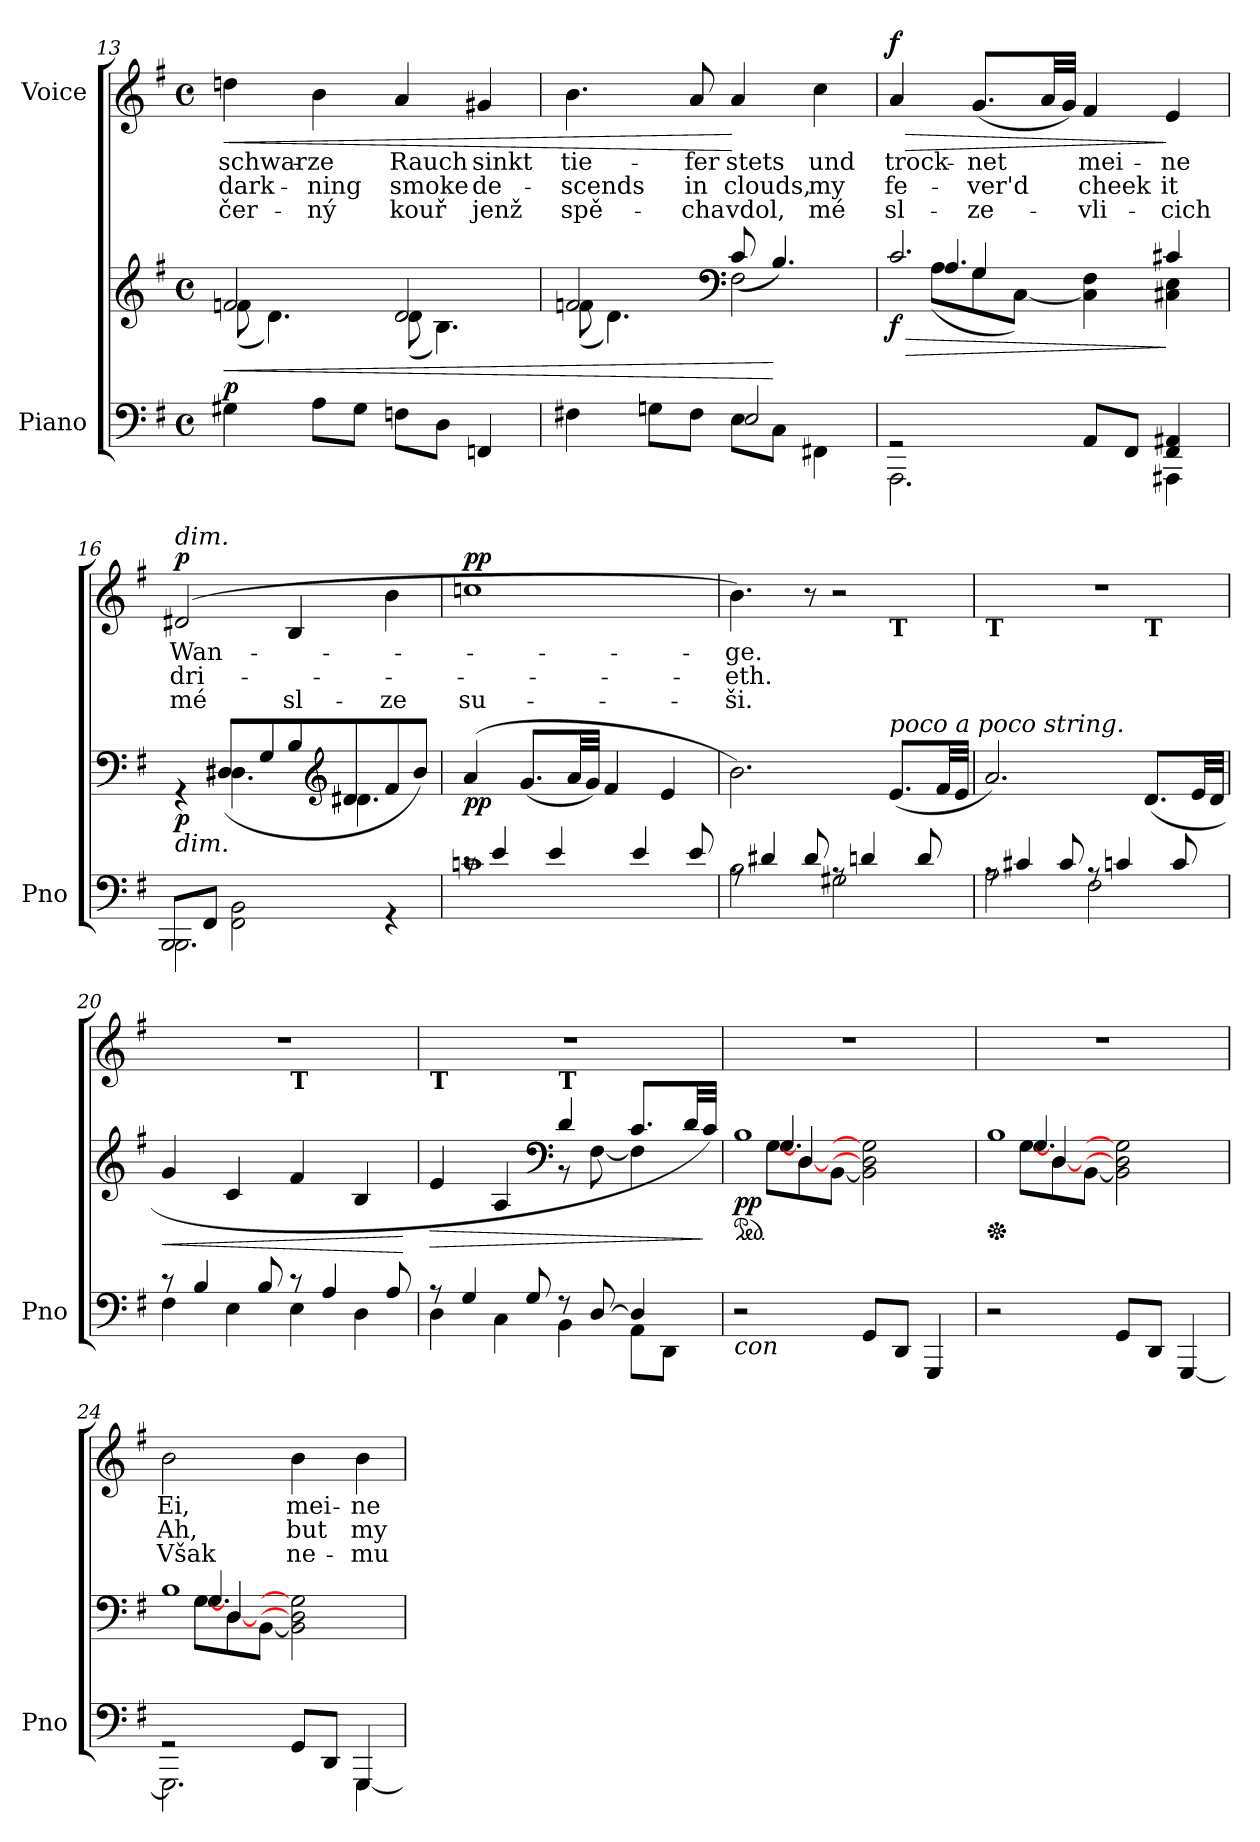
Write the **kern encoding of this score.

**kern	**kern	**dynam	**kern	**text	**text	**text	**dynam
*part2	*part2	*part2	*part1	*part1	*part1	*part1	*part1
*staff3	*staff2	*staff2/3	*staff1	*staff1	*staff1	*staff1	*staff1
*I"Piano	*	*	*I"Voice	*	*	*	*
*I'Pno	*	*	*	*	*	*	*
!!LO:PB:g=z
*clefF4	*clefG2	*	*clefG2	*	*	*	*
*k[f#]	*k[f#]	*	*k[f#]	*	*	*	*
*M4/4	*M4/4	*	*M4/4	*	*	*	*
*met(c)	*met(c)	*	*met(c)	*	*	*	*
=13	=13	=13	=13	=13	=13	=13	=13
!	!	!LO:HP:b	!	!LO:LY:b	!LO:LY:b	!LO:LY:b	!LO:HP:b
*	*^	*	*	*	*	*	*
!	!	!	!LO:DY:n=1:a=2	!	!	!	!	!
4G#X\	2fn/	(<8f\	< p	4ddn\	schwar-	dark-	čer-	<
.	.	4.d\)	.	.	.	.	.	.
!	!	!	!	!	!LO:LY:b	!LO:LY:b	!LO:LY:b	!
8A\L	.	.	.	4b\	-ze	-ning	-ný	.
8G#\J	.	.	.	.	.	.	.	.
!	!	!	!	!	!LO:LY:b	!LO:LY:b	!LO:LY:b	!
8Fn\L	2d/	(<8d\	.	4a/	Rauch	smoke	kouř	.
8D\J	.	4.B\)	.	.	.	.	.	.
!	!	!	!	!	!LO:LY:b	!LO:LY:b	!LO:LY:b	!
4FFn/	.	.	.	4g#X/	sinkt	de-	jenž	.
=14	=14	=14	=14	=14	=14	=14	=14	=14
*^	*	*	*	*	*	*	*	*
!	!	!	!	!	!	!LO:LY:b	!LO:LY:b	!LO:LY:b	!
4F#X\	2ryy	2fn/	(<8f\	.	4.b\	tie-	-scends	spě-	.
.	.	.	4.d\)	.	.	.	.	.	.
8Gn\L	.	.	.	.	.	.	.	.	.
!	!	!	!	!	!	!LO:LY:b	!LO:LY:b	!LO:LY:b	!
8F#\J	.	.	.	.	8a/	-fer	in	-cha	.
*	*	*clefF4	*	*	*	*	*	*	*
!	!	!	!	!	!	!LO:LY:b	!LO:LY:b	!LO:LY:b	!
8E\L	2E/	2F#\	(>8c/	.	4a/	stets	clouds,	vdol,	[
8C\J	.	.	4.B/)	[	.	.	.	.	.
!	!	!	!	!	!	!LO:LY:b	!LO:LY:b	!LO:LY:b	!
4FF#X\	.	.	.	.	4cc\	und	my	mé	.
*	*	*v	*v	*	*	*	*	*	*
=15	=15	=15	=15	=15	=15	=15	=15	=15
!	!	!	!LO:HP:b	!	!LO:LY:b	!LO:LY:b	!LO:LY:b	!LO:HP:b
*	*	*^	*	*	*	*	*	*
*	*	*	*^	*	*	*	*	*	*
*	*	*	*	*^	*	*	*	*	*	*
!	!	!	!	!	!	!LO:DY:n=1:b	!	!	!	!	!LO:DY:n=1:a
2rGG	2.AAA\	2.c/	8ryy	8ryy	4ryy	> f	4a/	trock-	fe-	sl-	> f
!	!	!	!LO:N:head=solid	!	!	!	!	!	!	!	!
.	.	.	(<8A\L	4.A/	.	.	.	.	.	.	.
!	!	!	!	!	!	!	!	!LO:LY:b	!LO:LY:b	!LO:LY:b	!
.	.	.	8G\	.	4G/	.	(<8.g/L	-net	-ver'd	-ze-	.
.	.	.	[8C\J)	.	.	.	.	.	.	.	.
.	.	.	.	.	.	.	32a/LL	.	.	.	.
.	.	.	.	.	.	.	32g/JJJ)	.	.	.	.
!	!	!	!	!	!	!	!	!LO:LY:b	!LO:LY:b	!LO:LY:b	!
8AA/L	.	.	4C\] 4F#\	2ryy	2ryy	.	4f#/	mei-	cheek	-vli-	.
8FF#/J	.	.	.	.	.	.	.	.	.	.	.
!	!	!	!	!	!	!	!	!LO:LY:b	!LO:LY:b	!LO:LY:b	!
4FF#/ 4AA#X/	4AAA#X\	4c#X/	4C#X\ 4E\	.	.	]	4e/	-ne	it	-cich	]
*	*	*	*v	*v	*v	*	*	*	*	*	*
=16	=16	=16	=16	=16	=16	=16	=16	=16	=16
!	!	!	!	!	!LO:TX:a:i:t=dim.	!	!	!	!
!	!	!LO:TX:b:i:t=dim.	!	!	!	!	!	!	!
!	!LO:N:head=open	!	!	!LO:DY:b	!	!LO:LY:b	!LO:LY:b	!LO:LY:b	!LO:DY:a
2.BBB\	8BBB/L	4rGG	4ryy	p	(>2d#X/	Wan-	dri-	mé	p
.	8FF#/J	.	.	.	.	.	.	.	.
!	!	!	!LO:N:head=solid	!	!	!	!	!	!
.	2FF#\ 2BB\	4.D#X\	(>8D#/L	.	.	.	.	.	.
.	.	.	8G/	.	.	.	.	.	.
!	!	!	!	!	!	!	!	!LO:LY:b	!
.	.	.	8B/	.	4B/	.	.	sl-	.
*	*	*clefG2	*	*	*	*	*	*	*
!	!	!	!LO:N:head=solid	!	!	!	!	!	!
.	.	4.d#X\	8d#/	.	.	.	.	.	.
!	!	!	!	!	!	!	!	!LO:LY:b	!
4rGG	4ryy	.	8f#/	.	4b\	.	.	-ze	.
.	.	.	8b/J)	.	.	.	.	.	.
!!LO:LB:g=z
=17	=17	=17	=17	=17	=17	=17	=17	=17	=17
!	!	!	!	!LO:DY:b	!	!	!	!LO:LY:b	!LO:DY:a
*	*	*v	*v	*	*	*	*	*	*
8rc	1cn	(>4a/	pp	1ccn	.	.	su-	pp
4e/	.	.	.	.	.	.	.	.
.	.	(<8.g/L	.	.	.	.	.	.
4e/	.	.	.	.	.	.	.	.
.	.	32a/LL	.	.	.	.	.	.
.	.	32g/JJJ)	.	.	.	.	.	.
.	.	4f#/	.	.	.	.	.	.
4e/	.	.	.	.	.	.	.	.
.	.	4e/	.	.	.	.	.	.
8e/	.	.	.	.	.	.	.	.
=18	=18	=18	=18	=18	=18	=18	=18	=18
!	!	!	!	!	!LO:LY:b	!LO:LY:b	!LO:LY:b	!
*	*	*	*	*^	*	*	*	*
8rA	2B\	2.b\)	.	4.b\)	2.ryy	-ge.	-eth.	-ši.	.
4d#X/	.	.	.	.	.	.	.	.	.
8d#/	.	.	.	8r	.	.	.	.	.
8rA	2G#X\	.	.	2r	.	.	.	.	.
4dn/	.	.	.	.	.	.	.	.	.
!	!	!	!	!	!LO:TX:b:B:t=T	!	!	!	!
!	!	!LO:TX:a:i:t=poco a poco string.	!	!	!	!	!	!	!
.	.	(<8.e/L	.	.	4ryy	.	.	.	.
8d/	.	.	.	.	.	.	.	.	.
.	.	32f#/LL	.	.	.	.	.	.	.
.	.	32e/JJJ	.	.	.	.	.	.	.
=19	=19	=19	=19	=19	=19	=19	=19	=19	=19
!	!	!	!	!LO:TX:b:B:t=T	!	!	!	!	!
8rA	2A\	2.a/)	.	1r	2.ryy	.	.	.	.
4c#X/	.	.	.	.	.	.	.	.	.
8c#/	.	.	.	.	.	.	.	.	.
8rA	2F#\	.	.	.	.	.	.	.	.
4cn/	.	.	.	.	.	.	.	.	.
!	!	!	!	!	!LO:TX:b:B:t=T	!	!	!	!
.	.	(>8.d/L	.	.	4ryy	.	.	.	.
8c/	.	.	.	.	.	.	.	.	.
.	.	32e/LL	.	.	.	.	.	.	.
.	.	32d/JJJ	.	.	.	.	.	.	.
=20	=20	=20	=20	=20	=20	=20	=20	=20	=20
!	!	!	!LO:HP:b	!	!	!	!	!	!
8r	4F#\	4g/	<	1r	2ryy	.	.	.	.
4B/	.	.	.	.	.	.	.	.	.
.	4E\	4c/	.	.	.	.	.	.	.
8B/	.	.	.	.	.	.	.	.	.
!	!	!	!	!	!LO:TX:b:B:t=T	!	!	!	!
8r	4E\	4f#/	.	.	2ryy	.	.	.	.
4A/	.	.	.	.	.	.	.	.	.
.	4D\	4B/	.	.	.	.	.	.	.
8A/	.	.	.	.	.	.	.	.	.
*v	*v	*	*	*	*	*	*	*	*
.	.	[	.	.	.	.	.	.
=21	=21	=21	=21	=21	=21	=21	=21	=21
*^	*	*	*	*	*	*	*	*
!	!	!	!	!LO:TX:b:B:t=T	!	!	!	!	!
!	!	!LO:TX:a:i:t=ritard.	!	!	!	!	!	!	!
!	!	!	!LO:HP:b	!	!	!	!	!	!
*	*	*^	*	*	*	*	*	*	*
8r	4D\	4e/	2ryy	>	1r	2ryy	.	.	.	.
4G/	.	.	.	.	.	.	.	.	.	.
.	4C\	4A/	.	.	.	.	.	.	.	.
8G/	.	.	.	.	.	.	.	.	.	.
*	*	*clefF4	*	*	*	*	*	*	*	*
!	!	!	!	!	!	!LO:TX:b:B:t=T	!	!	!	!
8r	4BB\	4d/	8r	.	.	2ryy	.	.	.	.
[8D/	.	.	[8F#\	.	.	.	.	.	.	.
4D/]	8AA\L	8.c/L	4F#\]	.	.	.	.	.	.	.
.	8DD\J	.	.	.	.	.	.	.	.	.
.	.	32d/LL	.	.	.	.	.	.	.	.
.	.	32c/JJJ)	.	]	.	.	.	.	.	.
*v	*v	*	*	*	*v	*v	*	*	*	*
*	*v	*v	*	*	*	*	*	*
!!LO:LB:g=z
=22	=22	=22	=22	=22	=22	=22	=22
*	*ped	*	*	*	*	*	*
*	*^	*	*^	*	*	*	*
*	*	*^	*	*	*	*	*	*	*
*	*	*	*^	*	*	*	*	*	*	*
!	!	!	!	!	!	!LO:TX:b:B:t=Tempo I.	!	!	!	!	!
!	!	!	!	!	!	!LO:TX:a:B:t=Tempo I.	!	!	!	!	!
!LO:TX:b:i:t=con	!	!	!	!	!	!	!	!	!	!	!
!	!	!	!	!	!LO:DY:b	!	!	!	!	!	!
*	*	*	*	*	*	*v	*v	*	*	*	*
2r	1B	8ryy	4ryy	8ryy	pp	1r	.	.	.	.
!	!	!LO:N:head=solid	!	!	!	!	!	!	!	!
.	.	[8G\L	.	4.G/	.	.	.	.	.	.
.	.	[8D\	4D/	.	.	.	.	.	.	.
.	.	[8BB\J	.	.	.	.	.	.	.	.
8GG/L	.	2BB\] 2D\] 2G\]	2ryy	2ryy	.	.	.	.	.	.
8DD/J	.	.	.	.	.	.	.	.	.	.
4GGG/	.	.	.	.	.	.	.	.	.	.
=23	=23	=23	=23	=23	=23	=23	=23	=23	=23	=23
*	*Xped	*	*	*	*	*	*	*	*	*
2r	1B	8ryy	4ryy	8ryy	.	1r	.	.	.	.
!	!	!LO:N:head=solid	!	!	!	!	!	!	!	!
.	.	[8G\L	.	4.G/	.	.	.	.	.	.
.	.	[8D\	4D/	.	.	.	.	.	.	.
.	.	[8BB\J	.	.	.	.	.	.	.	.
8GG/L	.	2BB\] 2D\] 2G\]	2ryy	2ryy	.	.	.	.	.	.
8DD/J	.	.	.	.	.	.	.	.	.	.
[4GGG/	.	.	.	.	.	.	.	.	.	.
=24	=24	=24	=24	=24	=24	=24	=24	=24	=24	=24
*^	*	*	*	*	*	*	*	*	*	*
!	!	!	!	!	!	!	!	!LO:LY:b	!LO:LY:b	!LO:LY:b	!
2rGG	2.GGG\]	1B	8ryy	4ryy	8ryy	.	2b\	Ei,	Ah,	Však	.
!	!	!	!LO:N:head=solid	!	!	!	!	!	!	!	!
.	.	.	[8G\L	.	4.G/	.	.	.	.	.	.
.	.	.	[8D\	4D/	.	.	.	.	.	.	.
.	.	.	[8BB\J	.	.	.	.	.	.	.	.
!	!	!	!	!	!	!	!	!LO:LY:b	!LO:LY:b	!LO:LY:b	!
8GG/L	.	.	2BB\] 2D\] 2G\]	2ryy	2ryy	.	4b\	mei-	but	ne-	.
8DD/J	.	.	.	.	.	.	.	.	.	.	.
!	!	!	!	!	!	!	!	!LO:LY:b	!LO:LY:b	!LO:LY:b	!
4GGG/	[4GGG\	.	.	.	.	.	4b\	-ne	my	-mu-	.
*v	*v	*	*	*	*	*	*	*	*	*	*
*	*v	*v	*v	*v	*	*	*	*	*	*
=	=	=	=	=	=	=	=
*-	*-	*-	*-	*-	*-	*-	*-
